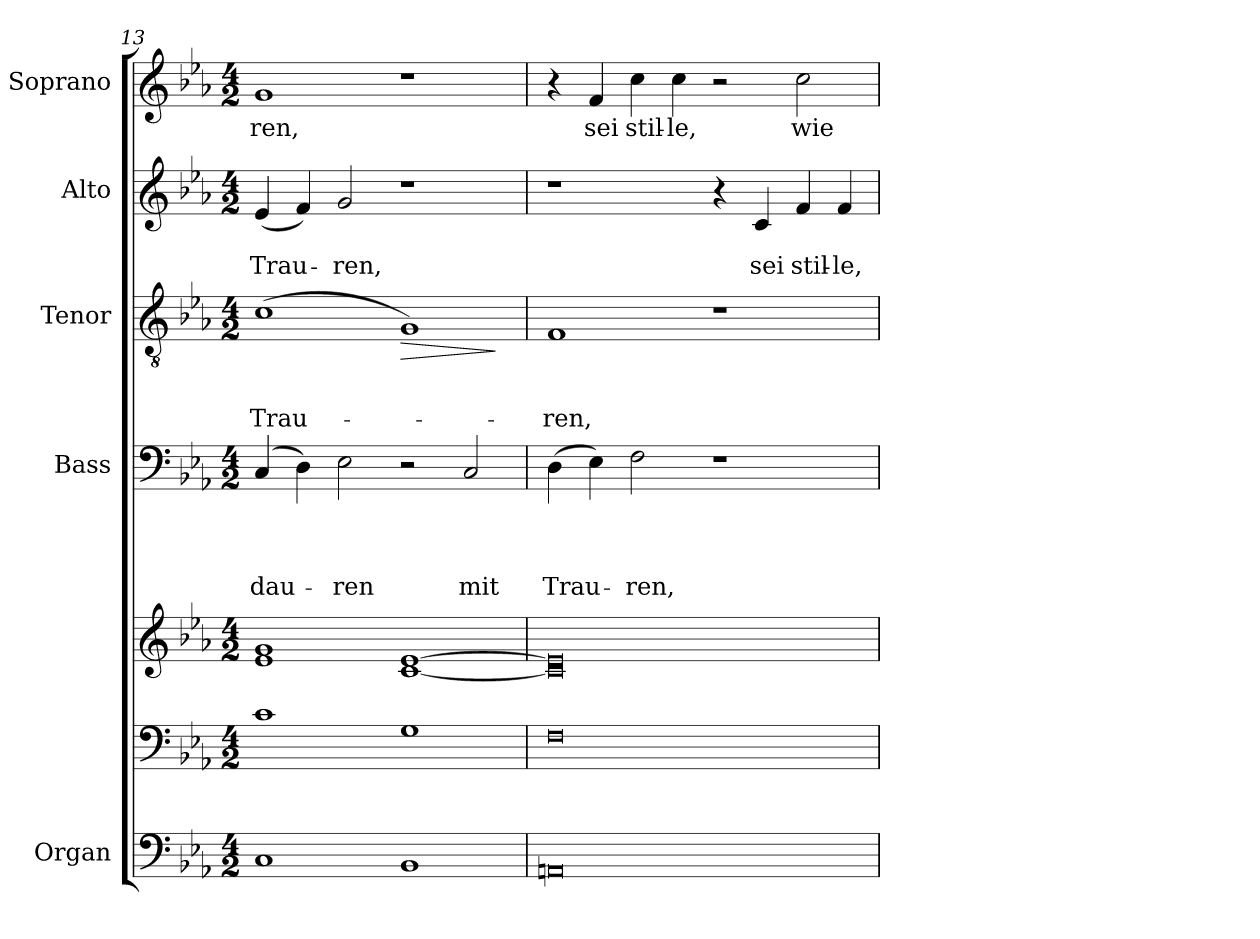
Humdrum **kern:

**kern	**kern	**kern	**kern	**text	**text	**text	**text	**kern	**text	**text	**text	**dynam	**kern	**text	**text	**kern	**text
*part5	*part5	*part5	*part4	*part4	*part4	*part4	*part4	*part3	*part3	*part3	*part3	*part3	*part2	*part2	*part2	*part1	*part1
*staff7	*staff6	*staff5	*staff4	*staff4	*staff4	*staff4	*staff4	*staff3	*staff3	*staff3	*staff3	*staff3	*staff2	*staff2	*staff2	*staff1	*staff1
*I"Organ	*	*	*I"Bass	*	*	*	*	*I"Tenor	*	*	*	*	*I"Alto	*	*	*I"Soprano	*
*	*	*	*	*	*	*	*	*	*	*	*	*	*	*	*	*I'Pno	*
!!LO:PB:g=z
*clefF4	*clefF4	*clefG2	*clefF4	*	*	*	*	*clefGv2	*	*	*	*	*clefG2	*	*	*clefG2	*
*k[b-e-a-]	*k[b-e-a-]	*k[b-e-a-]	*k[b-e-a-]	*	*	*	*	*k[b-e-a-]	*	*	*	*	*k[b-e-a-]	*	*	*k[b-e-a-]	*
*E-:	*E-:	*E-:	*E-:	*	*	*	*	*E-:	*	*	*	*	*E-:	*	*	*E-:	*
*M4/2	*M4/2	*M4/2	*M4/2	*	*	*	*	*M4/2	*	*	*	*	*M4/2	*	*	*M4/2	*
=13	=13	=13	=13	=13	=13	=13	=13	=13	=13	=13	=13	=13	=13	=13	=13	=13	=13
*	*	*^	*	*	*	*	*	*	*	*	*	*	*	*	*	*	*
1C	1c	1g	1e-	(4C/	.	.	.	dau-	(1c	.	.	Trau-	.	(4e-/	.	Trau-	1g	-­ren,
.	.	.	.	4D\)	.	.	.	.	.	.	.	.	.	4f/)	.	.	.	.
.	.	.	.	2E-\	.	.	.	-ren	.	.	.	.	.	2g/	.	-ren,	.	.
!	!	!	!	!	!	!	!	!	!	!	!	!	!LO:HP:b	!	!	!	!	!
1BB-	1G	[>1e-	[<1c	2r	.	.	.	.	1G)	.	.	.	>	1r	.	.	1r	.
.	.	.	.	2C/	.	.	.	mit	.	.	.	.	.	.	.	.	.	.
*	*	*v	*v	*	*	*	*	*	*	*	*	*	*	*	*	*	*	*
.	.	.	.	.	.	.	.	.	.	.	.	]	.	.	.	.	.
=14	=14	=14	=14	=14	=14	=14	=14	=14	=14	=14	=14	=14	=14	=14	=14	=14	=14
*	*	*^	*	*	*	*	*	*	*	*	*	*	*	*	*	*	*
0AAn	0F	0e-]	0c]	(4D\	.	.	.	Trau-	1F	.	.	-ren,	.	1r	.	.	4r	.
.	.	.	.	4E-\)	.	.	.	.	.	.	.	.	.	.	.	.	4f/	sei
.	.	.	.	2F\	.	.	.	-ren,	.	.	.	.	.	.	.	.	4cc\	stil-
.	.	.	.	.	.	.	.	.	.	.	.	.	.	.	.	.	4cc\	-le,
.	.	.	.	1r	.	.	.	.	1r	.	.	.	.	4r	.	.	2r	.
.	.	.	.	.	.	.	.	.	.	.	.	.	.	4c/	.	sei	.	.
.	.	.	.	.	.	.	.	.	.	.	.	.	.	4f/	.	stil-	2cc\	wie
.	.	.	.	.	.	.	.	.	.	.	.	.	.	4f/	.	-le,	.	.
*	*	*v	*v	*	*	*	*	*	*	*	*	*	*	*	*	*	*	*
=	=	=	=	=	=	=	=	=	=	=	=	=	=	=	=	=	=
*-	*-	*-	*-	*-	*-	*-	*-	*-	*-	*-	*-	*-	*-	*-	*-	*-	*-
